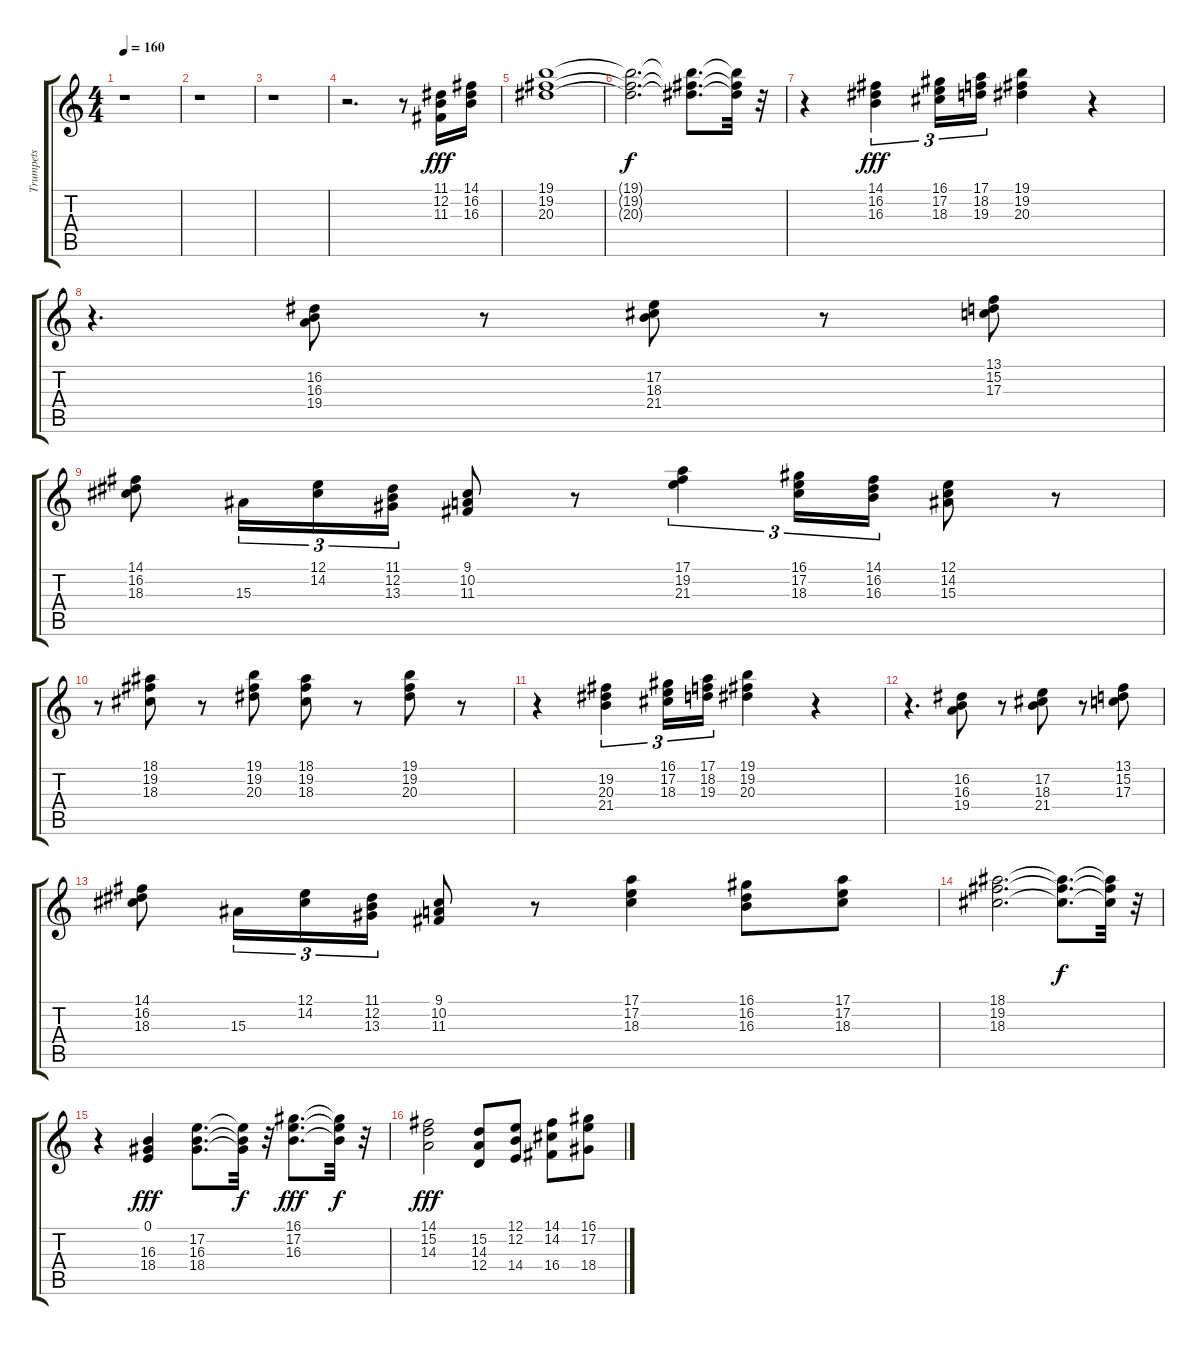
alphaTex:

\track ("Trumpets" "Trumpets") {instrument trumpet}
\staff {score tabs}
\tuning (E4 B3 G3 D3 A2 E2) {hide}
\ts (4 4)
\tempo 160
\clef g2
\ks c
r.1{dy f} |
r.1 |
r.1 |
r.2{d} r.8 (11.1 12.2 11.3).16{dy fff} (14.1 16.2 16.3).16 |
(19.1 19.2 20.3).1 |
(19.1{t} 19.2{t} 20.3{t}).2{d dy f} (19.1{t} 19.2{t} 20.3{t}).8{d} (19.1{t} 19.2{t} 20.3{t}).32 r.32 |
r.4 (14.1 16.2 16.3).4{tu (3 2) dy fff} (16.1 17.2 18.3).16{tu (3 2)} (17.1 18.2 19.3).16{tu (3 2)} (19.1 19.2 20.3).4 r.4 |
r.4{d} (16.2 16.3 19.4).8 r.8 (17.2 18.3 21.4).8 r.8 (13.1 15.2 17.3).8 |
(14.1 16.2 18.3).8 15.3.16{tu (3 2)} (12.1 14.2).16{tu (3 2)} (11.1 12.2 13.3).16{tu (3 2)} (9.1 10.2 11.3).8 r.8 (17.1 19.2 21.3).4{tu (3 2)} (16.1 17.2 18.3).16{tu (3 2)} (14.1 16.2 16.3).16{tu (3 2)} (12.1 14.2 15.3).8 r.8 |
r.8 (18.1 19.2 18.3).8 r.8 (19.1 19.2 20.3).8 (18.1 19.2 18.3).8 r.8 (19.1 19.2 20.3).8 r.8 |
r.4 (19.2 20.3 21.4).4{tu (3 2)} (16.1 17.2 18.3).16{tu (3 2)} (17.1 18.2 19.3).16{tu (3 2)} (19.1 19.2 20.3).4 r.4 |
r.4{d} (16.2 16.3 19.4).8 r.8 (17.2 18.3 21.4).8 r.8 (13.1 15.2 17.3).8 |
(14.1 16.2 18.3).8 15.3.16{tu (3 2)} (12.1 14.2).16{tu (3 2)} (11.1 12.2 13.3).16{tu (3 2)} (9.1 10.2 11.3).8 r.8 (17.1 17.2 18.3).4 (16.1 16.2 16.3).8 (17.1 17.2 18.3).8 |
(18.1 19.2 18.3).2{d} (18.1{t} 19.2{t} 18.3{t}).8{d dy f} (18.1{t} 19.2{t} 18.3{t}).32 r.32 |
r.4 (0.1 16.3 18.4).4{dy fff} (17.2 16.3 18.4).8{d} (17.2{t} 16.3{t} 18.4{t}).32{dy f} r.32 (16.1 17.2 16.3).8{d dy fff} (16.1{t} 17.2{t} 16.3{t}).32{dy f} r.32 |
(14.1 15.2 14.3).2{dy fff} (15.2 14.3 12.4).8 (12.1 12.2 14.4).8 (14.1 14.2 16.4).8 (16.1 17.2 18.4).8
